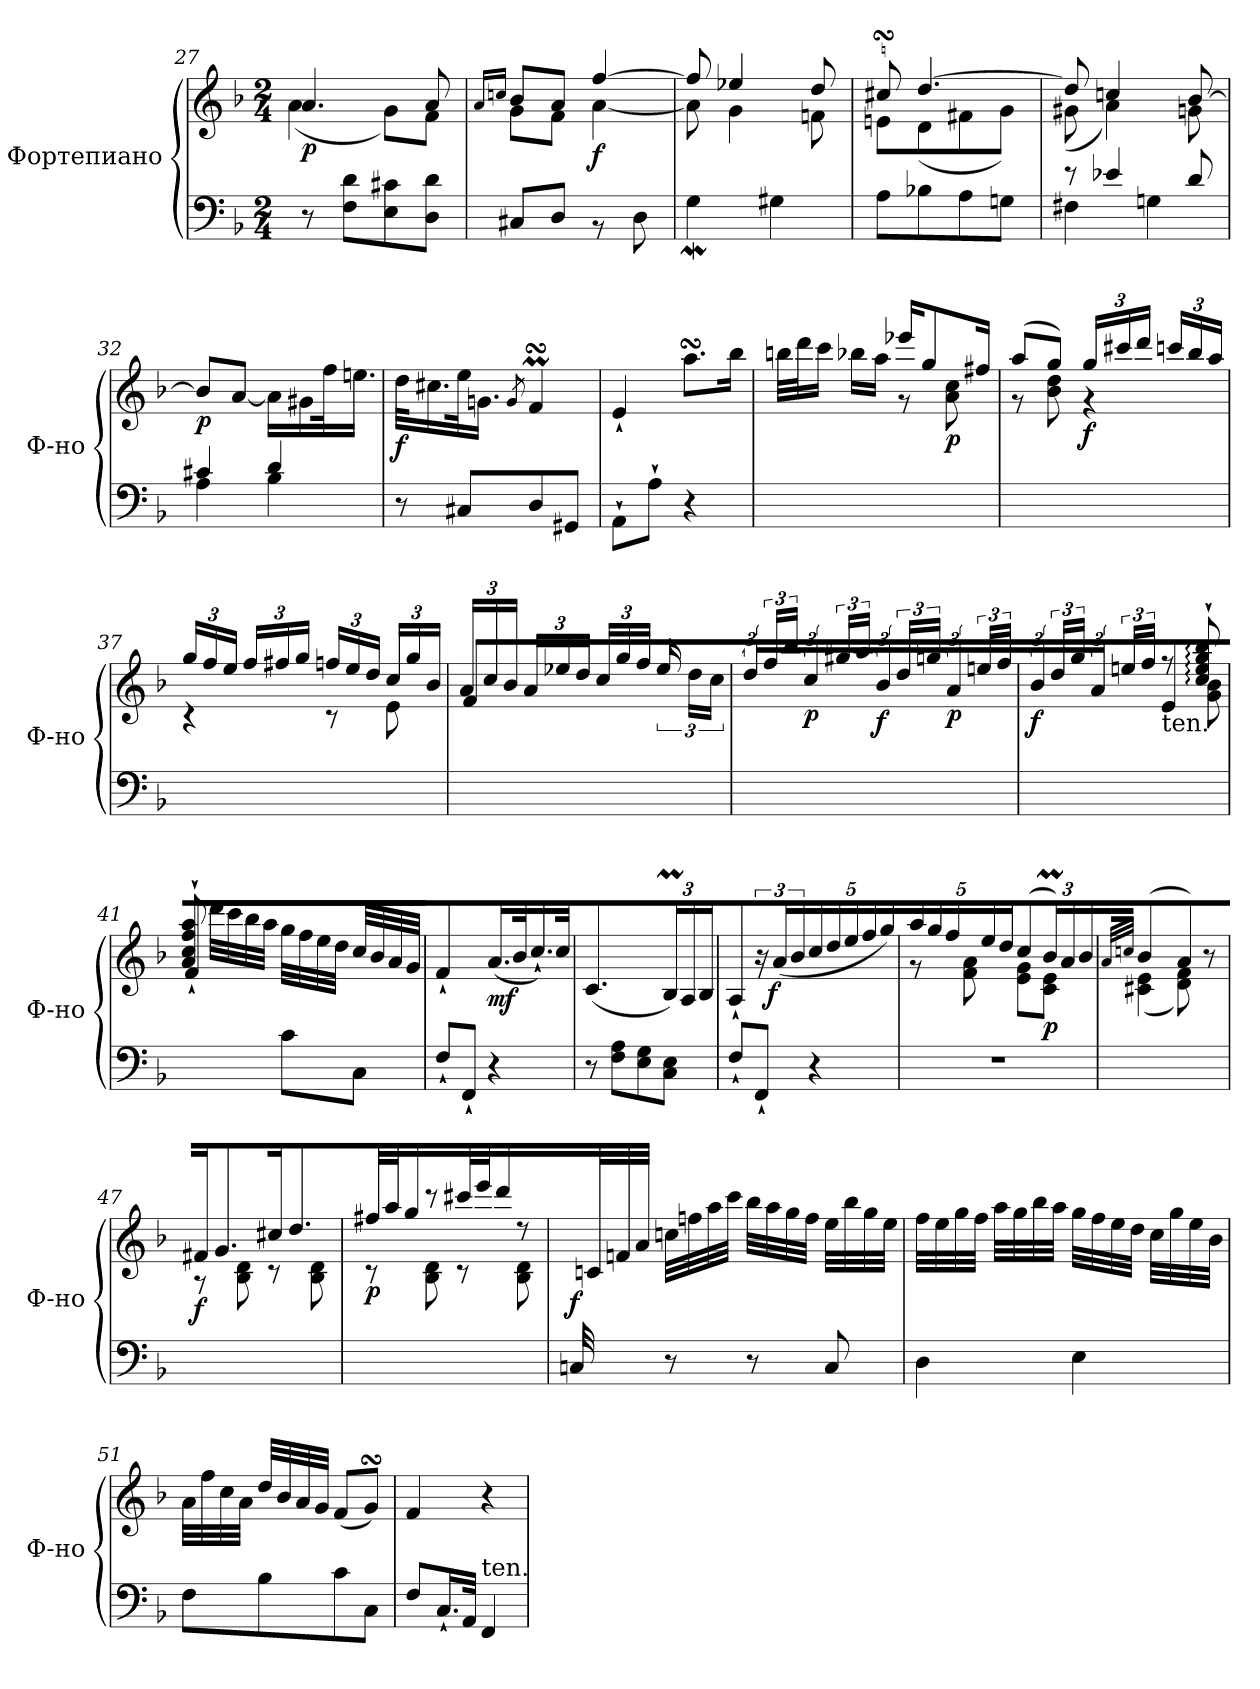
**kern	**kern	**dynam
*part1	*part1	*part1
*staff2	*staff1	*staff1/2
*I"Фортепиано	*	*
*I'Ф-но	*	*
*clefF4	*clefG2	*
*k[b-]	*k[b-]	*
*M2/4	*M2/4	*
=27	=27	=27
*	*^	*
!	!	!	!LO:DY:b
8r	4.a/	(<4a\	p
8F\ 8d\L	.	.	.
8E\ 8c#X\	.	8g\L)	.
8D\ 8d\J	8a/	8f\J	.
=28	=28	=28	=28
.	16qa/LL	.	.
.	16qccn/JJ	.	.
*^	*	*	*
2ryy	8C#X/L	8b-/L	8g\L	.
.	8D/J	8a/J	8f\J	.
!	!	!	!	!LO:DY:b
.	8r	[4ff/	[4a\	f
.	8D\	.	.	.
=29	=29	=29	=29	=29
2ryy	4GW\	8ff/]	8a\]	.
.	.	4ee-X/	4g\	.
.	4G#X\	.	.	.
.	.	8dd/	8fn\	.
*v	*v	*	*	*
=30	=30	=30	=30
8A\L	8cc#XsSsS/	8en\L	.
8B-X\	[4.dd/	(<8d\	.
8A\	.	8f#X\	.
8Gn\J	.	8g\J)	.
=31	=31	=31	=31
*^	*	*	*
8r	4F#X\	8dd/]	(<8g#X\	.
4e-X/	.	4ccn/	4a\)	.
.	4Gn\	.	.	.
8d/	.	[8b-/	8gn\	.
!!LO:LB:g=z
=32	=32	=32	=32	=32
!	!	!	!	!LO:DY:b
*	*	*v	*v	*
4c#X/	4A\	8b-/L]	p
.	.	[8a/J	.
4d/	4B-\	16a\LL]	.
.	.	16g#X\	.
.	.	32ff\K	.
.	.	16.een\JJ	.
*v	*v	*	*
=33	=33	=33
!	!	!LO:DY:b
8r	32dd\KLL	f
.	16.cc#X\	.
8C#X/L	32ee\K	.
.	16.gn\JJ	.
.	8qg/	.
8D/	4fMsSSs/	.
8GG#X/J	.	.
=34	=34	=34
8AA`>\L	4e`/	.
8A`\J	.	.
4r	8.aasSsS\L	.
.	16bb-\Jk	.
=35	=35	=35
*	*^	*
2ryy	32bbn\LLL	4ryy	.
.	32ddd\J	.	.
.	16ccc\JJ	.	.
.	16bb-X\LL	.	.
.	16aa\JJ	.	.
.	16eee-X/KL	8r	.
.	8gg/	.	.
!	!	!	!LO:DY:b
.	.	8a\ 8cc\	p
.	16ff#X/Jk	.	.
!!LO:LB:g=z	!!
=36	=36	=36	=36
2ryy	(>8aa/L	8r	.
.	8gg/J)	8b-\ 8dd\	.
*	*Xbrackettup	*	*
!	!	!	!LO:DY:b
.	24gg/LL	4r	f
.	24ccc#X/	.	.
.	24ddd/JJ	.	.
.	24cccn/LL	.	.
.	24bb-/	.	.
.	24aa/JJ	.	.
=37	=37	=37	=37
2ryy	24gg/LL	4r	.
.	24ff/	.	.
.	24ee/JJ	.	.
.	24ff/LL	.	.
.	24ff#X/	.	.
.	24gg/JJ	.	.
.	24ffn/LL	8r	.
.	24ee/	.	.
.	24dd/JJ	.	.
.	24cc/LL	8e\	.
.	24gg/	.	.
.	24b-/JJ	.	.
=38	=38	=38	=38
*	*	*^	*
8ryy	2ryy	24a/LL	8f\L	.
.	.	24cc/	.	.
.	.	24b-/JJ	.	.
8F/J	.	24a/LL	4.ryy	.
.	.	24ee-X/	.	.
.	.	24dd/JJ	.	.
8ryy	.	24cc/LL	.	.
.	.	24gg/	.	.
.	.	24ff/JJ	.	.
*	*	*brackettup	*	*
16ryy	.	24ee-/	.	.
.	.	24dd\LL	.	.
16ryy	.	.	.	.
.	.	24cc\JJ	.	.
*	*	*v	*v	*
!!LO:LB:g=z
=39	=39	=39	=39
2ryy	24ryy	24dd\	.
.	24ff/LL	12ryy	.
.	24bb-/JJ	.	.
!	!	!	!LO:DY:b
.	24ryy	24cc\	p
.	24gg#X/LL	12ryy	.
.	24aa/JJ	.	.
!	!	!	!LO:DY:b
.	24ryy	24b-\	f
.	24dd/LL	12ryy	.
.	24ggn/JJ	.	.
!	!	!	!LO:DY:b
.	24ryy	24a\	p
.	24een/LL	12ryy	.
.	24ff/JJ	.	.
=40	=40	=40	=40
*	*	*^	*
!	!	!	!	!LO:DY:b
8ryy	24ryy	24b-\	4ryy	f
.	24dd/LL	12ryy	.	.
.	24gg/JJ	.	.	.
8ryy	24ryy	24a\	.	.
.	24een/LL	12ryy	.	.
.	24ff/JJ	.	.	.
!	!LO:TX:b:t=ten.	!	!	!
4ryy	8r	4e\	8ryy	.
.	8cc/:` 8ee/:` 8gg/:` 8bb-/:`	.	8g\ 8b-\	.
*	*	*v	*v	*
=41	=41	=41	=41
8ryy	8a/`> 8cc/`> 8ff/`> 8aa/`>	8f`<\L	.
8B-/J	32ddd\LLL	4.ryy	.
.	32ccc\	.	.
.	32bb-\	.	.
.	32aa\JJJ	.	.
8c\L	32gg\LLL	.	.
.	32ff\	.	.
.	32ee\	.	.
.	32dd\JJJ	.	.
8C\J	32cc/LLL	.	.
.	32b-/	.	.
.	32a/	.	.
.	32g/JJJ	.	.
*	*v	*v	*
=42	=42	=42
8F`</L	4f`/	.
8FF`/J	.	.
!	!	!LO:DY:b
4r	(>16.a\LL	mf
.	32b-\K	.
.	16.cc`\)	.
.	32cc\JJk	.
!!LO:LB:g=z
=43	=43	=43
8r	(<4.c/	.
8F\ 8A\L	.	.
8E\ 8G\	.	.
*	*Xbrackettup	*
8C\ 8E\J	24B-M/LL)	.
.	24A/	.
.	24B-/JJ	.
=44	=44	=44
8F`</L	8A`</	.
*	*brackettup	*
8FF`</J	24r	.
!	!	!LO:DY:b
.	(>24a/LL	f
.	24b-/JJ	.
*	*Xbrackettup	*
4r	20cc\LL	.
.	20dd\	.
.	20ee\	.
.	20ff\	.
.	20gg\JJ)	.
=45	=45	=45
*	*^	*
2r	20aa/LL	8r	.
.	20gg/	.	.
.	20ff/	.	.
.	.	8f\ 8a\	.
.	20ee/	.	.
.	20dd/JJ	.	.
.	(>8cc/L	8e\ 8g\L	.
!	!	!	!LO:DY:b
.	24b-M/L)	8c\ 8e\J	p
.	24a/	.	.
.	24b-/JJ	.	.
=46	=46	=46	=46
.	32qa/LLL	.	.
.	32qccn/JJJ	.	.
2ryy	(>4b-/	(<4c#X\ 4e\	.
.	8a/)	8d\ 8f\)	.
.	8r	8ryy	.
=47	=47	=47	=47
!	!	!	!LO:DY:b
2ryy	16f#X/KL	8r	f
.	8.g/J	.	.
.	.	8B-\ 8d\	.
.	16cc#X/KL	8r	.
.	8.dd/J	.	.
.	.	8B-\ 8d\	.
!!LO:LB:g=z	!!
=48	=48	=48	=48
!	!	!	!LO:DY:b
2ryy	32ff#X/LLL	8r	p
.	32aa/J	.	.
.	16gg/JJ	.	.
.	8r	8B-\ 8d\	.
.	32ccc#X/LLL	8r	.
.	32eee/J	.	.
.	16ddd/JJ	.	.
.	8r	8B-\ 8d\	.
=49	=49	=49	=49
*^	*	*	*
!	!	!	!	!LO:DY:a=2
*	*	*v	*v	*
32Cn/LLL	8ryy	32ryy	f
4...ryy	.	32cn\	.
.	.	32fn\	.
.	.	32a\JJJ	.
.	8r	32ccn\LLL	.
.	.	32ffn\	.
.	.	32aa\	.
.	.	32ccc\JJJ	.
.	8r	32bb-\LLL	.
.	.	32aa\	.
.	.	32gg\	.
.	.	32ff\JJJ	.
.	8C/	32ee\LLL	.
.	.	32bb-\	.
.	.	32gg\	.
.	.	32ee\JJJ	.
*v	*v	*	*
=50	=50	=50
4D\	32ff\LLL	.
.	32ee\	.
.	32gg\	.
.	32ff\JJJ	.
.	32aa\LLL	.
.	32gg\	.
.	32bb-\	.
.	32aa\JJJ	.
4E\	32gg\LLL	.
.	32ff\	.
.	32ee\	.
.	32dd\JJJ	.
.	32cc\LLL	.
.	32gg\	.
.	32ee\	.
.	32b-\JJJ	.
!!LO:PB:g=z
=51	=51	=51
8F\L	32a\LLL	.
.	32ff\	.
.	32cc\	.
.	32a\JJJ	.
8B-\	32dd/LLL	.
.	32b-/	.
.	32a/	.
.	32g/JJJ	.
8c\	(<8f/L	.
8C\J	8gsSSS/J)	.
=52	=52	=52
8F/L	4f/	.
16.C`</L	.	.
32AA/JJk	.	.
!LO:TX:a:t=ten.	!	!
4FF/	4r	.
=	=	=
*-	*-	*-
